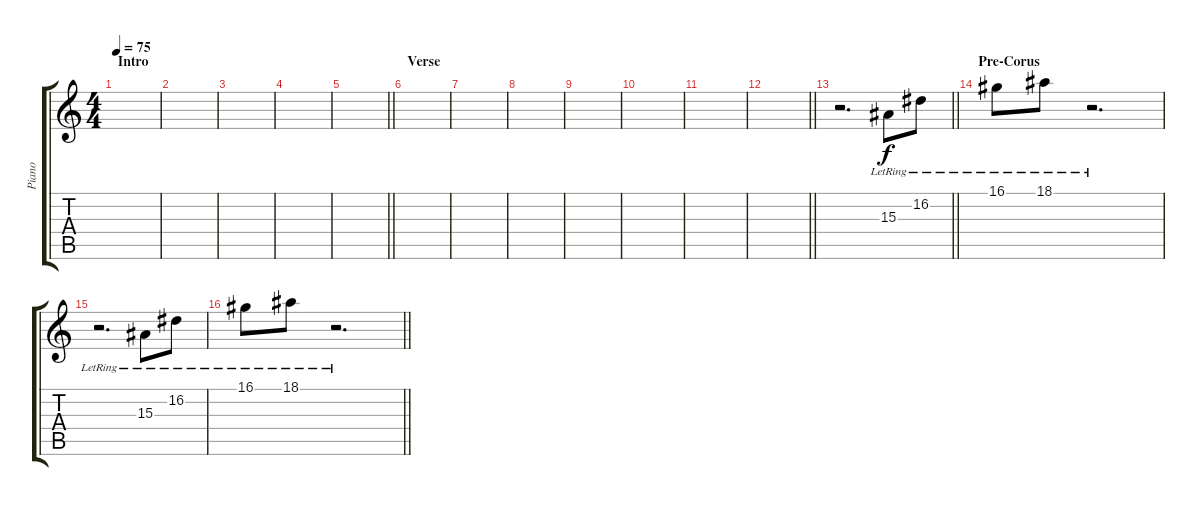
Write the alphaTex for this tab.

\track ("Piano" "Piano") {instrument acousticgrandpiano}
\staff {score tabs}
\tuning (E4 B3 G3 D3 A2 E2) {hide}
\ts (4 4)
\section ("" "Intro")
\tempo 75
\clef g2
\ks c
|
|
|
|
\barLineRight lightlight
|
\section ("" "Verse")
|
|
|
|
|
|
\barLineRight lightlight
|
\barLineRight lightlight
r.2{d} 15.3{lr}.8 16.2{lr}.8 |
\section ("" "Pre-Corus")
16.1{lr}.8 18.1{lr}.8 r.2{d} |
r.2{d} 15.3{lr}.8 16.2{lr}.8 |
\barLineRight lightlight
16.1{lr}.8 18.1{lr}.8 r.2{d}
